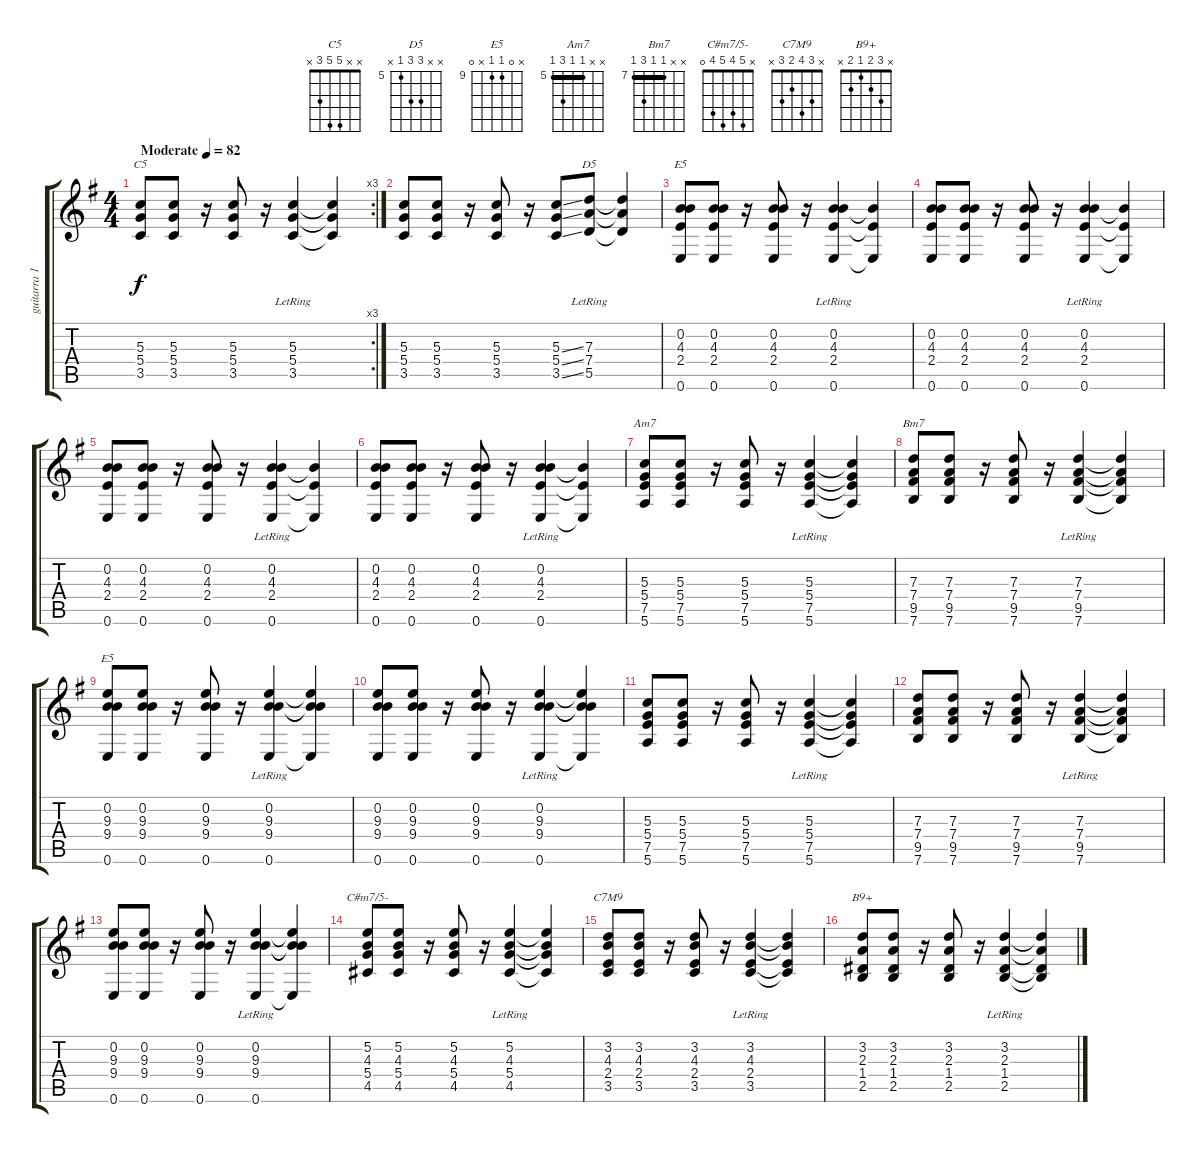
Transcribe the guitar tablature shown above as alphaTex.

\track ("guitarra 1" "guitarra 1") {instrument acousticguitarsteel}
\staff {score tabs}
\tuning (E4 B3 G3 D3 A2 E2) {hide}
\chord ("C5" x x 5 5 3 x)
\chord ("D5" x x 7 7 5 x) {firstfret 5}
\chord ("E5" x 0 4 2 x 0)
\chord ("Am7" x x 5 5 7 5) {firstfret 5 barre 5}
\chord ("Bm7" x x 7 7 9 7) {firstfret 7 barre 7}
\chord ("E5" x 0 9 9 x 0) {firstfret 9}
\chord ("C#m7/5-" x 5 4 5 4 0)
\chord ("C7M9" x 3 4 2 3 x)
\chord ("B9+" x 3 2 1 2 x)
\rc 3
\ts (4 4)
\tempo (82 "Moderate")
\clef g2
\ks eminor
(5.3 5.4 3.5).8{ch "C5" dy f instrument acousticguitarsteel} (5.3 5.4 3.5).8 r.16 (5.3 5.4 3.5).8 r.16 (5.3{lr} 5.4{lr} 3.5{lr}).4 (5.3{t} 5.4{t} 3.5{t}).4 |
(5.3 5.4 3.5).8 (5.3 5.4 3.5).8 r.16 (5.3 5.4 3.5).8 r.16 (5.3{ss} 5.4{ss} 3.5{ss}).8 (7.3{lr} 7.4{lr} 5.5{lr}).8{ch "D5"} (7.3{t} 7.4{t} 5.5{t}).4 |
(0.2 4.3 2.4 0.6).8{ch "E5"} (0.2 4.3 2.4 0.6).8 r.16 (0.2 4.3 2.4 0.6).8 r.16 (0.2{lr} 4.3{lr} 2.4{lr} 0.6{lr}).4 (4.3{t} 2.4{t} 0.6{t}).4 |
(0.2 4.3 2.4 0.6).8 (0.2 4.3 2.4 0.6).8 r.16 (0.2 4.3 2.4 0.6).8 r.16 (0.2{lr} 4.3{lr} 2.4{lr} 0.6{lr}).4 (4.3{t} 2.4{t} 0.6{t}).4 |
(0.2 4.3 2.4 0.6).8 (0.2 4.3 2.4 0.6).8 r.16 (0.2 4.3 2.4 0.6).8 r.16 (0.2{lr} 4.3{lr} 2.4{lr} 0.6{lr}).4 (4.3{t} 2.4{t} 0.6{t}).4 |
(0.2 4.3 2.4 0.6).8 (0.2 4.3 2.4 0.6).8 r.16 (0.2 4.3 2.4 0.6).8 r.16 (0.2{lr} 4.3{lr} 2.4{lr} 0.6{lr}).4 (4.3{t} 2.4{t} 0.6{t}).4 |
(5.3 5.4 7.5 5.6).8{ch "Am7"} (5.3 5.4 7.5 5.6).8 r.16 (5.3 5.4 7.5 5.6).8 r.16 (5.3{lr} 5.4{lr} 7.5{lr} 5.6{lr}).4 (5.3{t} 5.4{t} 7.5{t} 5.6{t}).4 |
(7.3 7.4 9.5 7.6).8{ch "Bm7"} (7.3 7.4 9.5 7.6).8 r.16 (7.3 7.4 9.5 7.6).8 r.16 (7.3{lr} 7.4{lr} 9.5{lr} 7.6{lr}).4 (7.3{t} 7.4{t} 9.5{t} 7.6{t}).4 |
(0.2 9.3 9.4 0.6).8{ch "E5"} (0.2 9.3 9.4 0.6).8 r.16 (0.2 9.3 9.4 0.6).8 r.16 (0.2{lr} 9.3{lr} 9.4{lr} 0.6{lr}).4 (0.2{t} 9.3{t} 9.4{t} 0.6{t}).4 |
(0.2 9.3 9.4 0.6).8 (0.2 9.3 9.4 0.6).8 r.16 (0.2 9.3 9.4 0.6).8 r.16 (0.2{lr} 9.3{lr} 9.4{lr} 0.6{lr}).4 (0.2{t} 9.3{t} 9.4{t} 0.6{t}).4 |
(5.3 5.4 7.5 5.6).8 (5.3 5.4 7.5 5.6).8 r.16 (5.3 5.4 7.5 5.6).8 r.16 (5.3{lr} 5.4{lr} 7.5{lr} 5.6{lr}).4 (5.3{t} 5.4{t} 7.5{t} 5.6{t}).4 |
(7.3 7.4 9.5 7.6).8 (7.3 7.4 9.5 7.6).8 r.16 (7.3 7.4 9.5 7.6).8 r.16 (7.3{lr} 7.4{lr} 9.5{lr} 7.6{lr}).4 (7.3{t} 7.4{t} 9.5{t} 7.6{t}).4 |
(0.2 9.3 9.4 0.6).8 (0.2 9.3 9.4 0.6).8 r.16 (0.2 9.3 9.4 0.6).8 r.16 (0.2{lr} 9.3{lr} 9.4{lr} 0.6{lr}).4 (0.2{t} 9.3{t} 9.4{t} 0.6{t}).4 |
(5.2 4.3 5.4 4.5).8{ch "C#m7/5-"} (5.2 4.3 5.4 4.5).8 r.16 (5.2 4.3 5.4 4.5).8 r.16 (5.2{lr} 4.3{lr} 5.4{lr} 4.5{lr}).4 (5.2{t} 4.3{t} 5.4{t} 4.5{t}).4 |
(3.2 4.3 2.4 3.5).8{ch "C7M9"} (3.2 4.3 2.4 3.5).8 r.16 (3.2 4.3 2.4 3.5).8 r.16 (3.2{lr} 4.3{lr} 2.4{lr} 3.5{lr}).4 (3.2{t} 4.3{t} 2.4{t} 3.5{t}).4 |
(3.2 2.3 1.4 2.5).8{ch "B9+"} (3.2 2.3 1.4 2.5).8 r.16 (3.2 2.3 1.4 2.5).8 r.16 (3.2{lr} 2.3{lr} 1.4{lr} 2.5{lr}).4 (3.2{t} 2.3{t} 1.4{t} 2.5{t}).4
